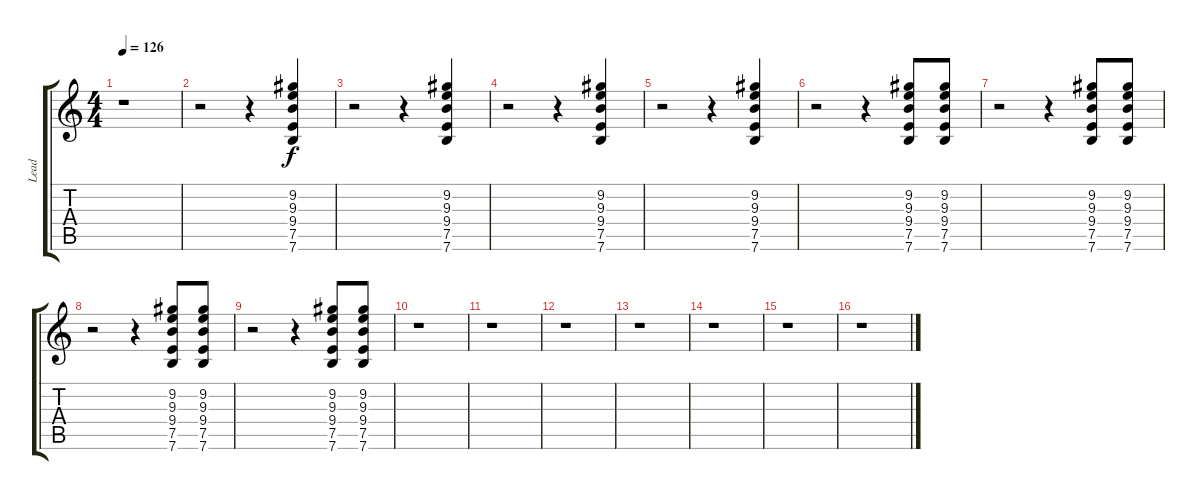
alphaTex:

\track ("Lead" "Lead") {instrument overdrivenguitar}
\staff {score tabs}
\tuning (E4 B3 G3 D3 A2 E2) {hide}
\ts (4 4)
\tempo 126
\clef g2
\ks c
r.1{dy f instrument overdrivenguitar} |
r.2 r.4 (9.2 9.3 9.4 7.5 7.6).4 |
r.2 r.4 (9.2 9.3 9.4 7.5 7.6).4 |
r.2 r.4 (9.2 9.3 9.4 7.5 7.6).4 |
r.2 r.4 (9.2 9.3 9.4 7.5 7.6).4 |
r.2 r.4 (9.2 9.3 9.4 7.5 7.6).8 (9.2 9.3 9.4 7.5 7.6).8 |
r.2 r.4 (9.2 9.3 9.4 7.5 7.6).8 (9.2 9.3 9.4 7.5 7.6).8 |
r.2 r.4 (9.2 9.3 9.4 7.5 7.6).8 (9.2 9.3 9.4 7.5 7.6).8 |
r.2 r.4 (9.2 9.3 9.4 7.5 7.6).8 (9.2 9.3 9.4 7.5 7.6).8 |
r.1 |
r.1 |
r.1 |
r.1 |
r.1 |
r.1 |
r.1
